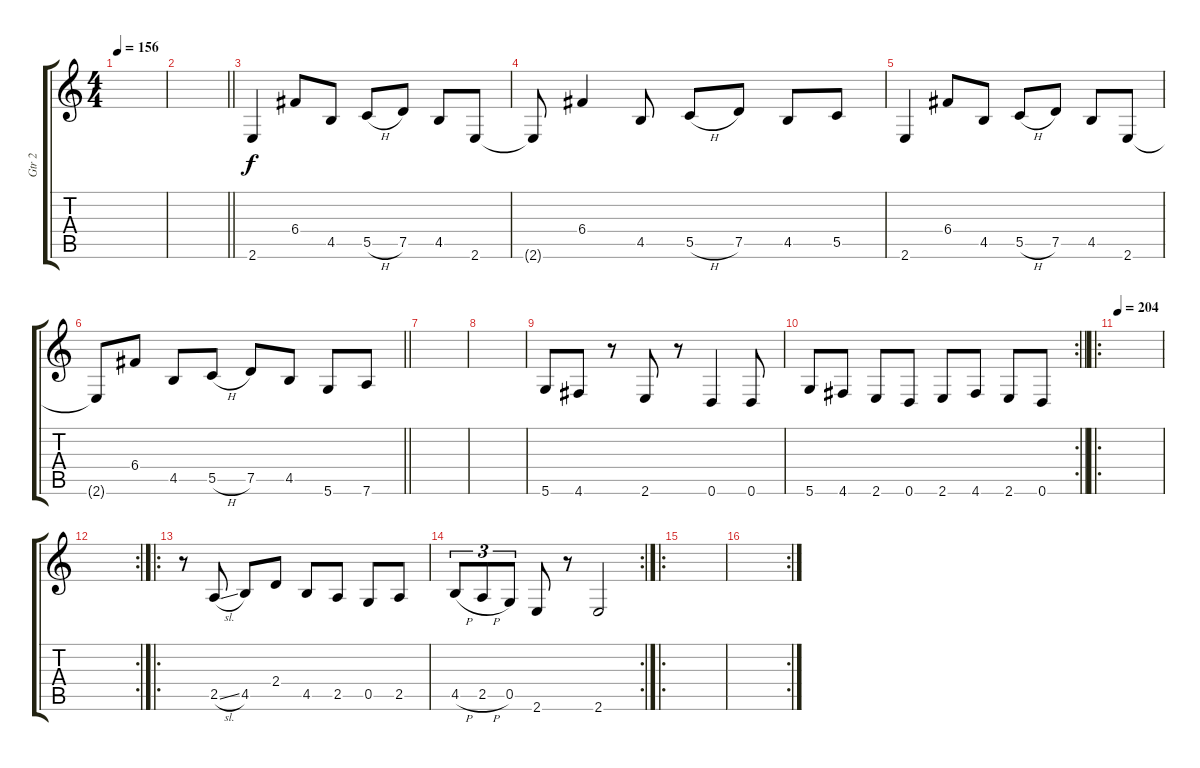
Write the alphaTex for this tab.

\track ("Gtr 2" "Gtr 2") {instrument distortionguitar}
\staff {score tabs}
\tuning (D4 A3 F3 C3 G2 D2) {hide}
\ts (4 4)
\tempo 156
\clef g2
\ks c
|
\barLineRight lightlight
|
2.6.4 6.4.8 4.5.8 5.5{h}.8 7.5.8 4.5.8 2.6.8 |
2.6{t}.8 6.4.4 4.5.8 5.5{h}.8 7.5.8 4.5.8 5.5.8 |
2.6.4 6.4.8 4.5.8 5.5{h}.8 7.5.8 4.5.8 2.6.8 |
\barLineRight lightlight
2.6{t}.8 6.4.8 4.5.8 5.5{h}.8 7.5.8 4.5.8 5.6.8 7.6.8 |
|
|
5.6.8 4.6.8 r.8 2.6.8 r.8 0.6.4 0.6.8 |
\rc 2
\barLineRight lightlight
5.6.8 4.6.8 2.6.8 0.6.8 2.6.8 4.6.8 2.6.8 0.6.8 |
\ro
\tempo 204
|
\rc 2
|
\ro
r.8 2.5{sl}.8 4.5.8 2.4.8 4.5.8 2.5.8 0.5.8 2.5.8 |
\rc 2
4.5{h}.8{tu (3 2)} 2.5{h}.8{tu (3 2)} 0.5.8{tu (3 2)} 2.6.8 r.8 2.6.2 |
\ro
|
\rc 2
